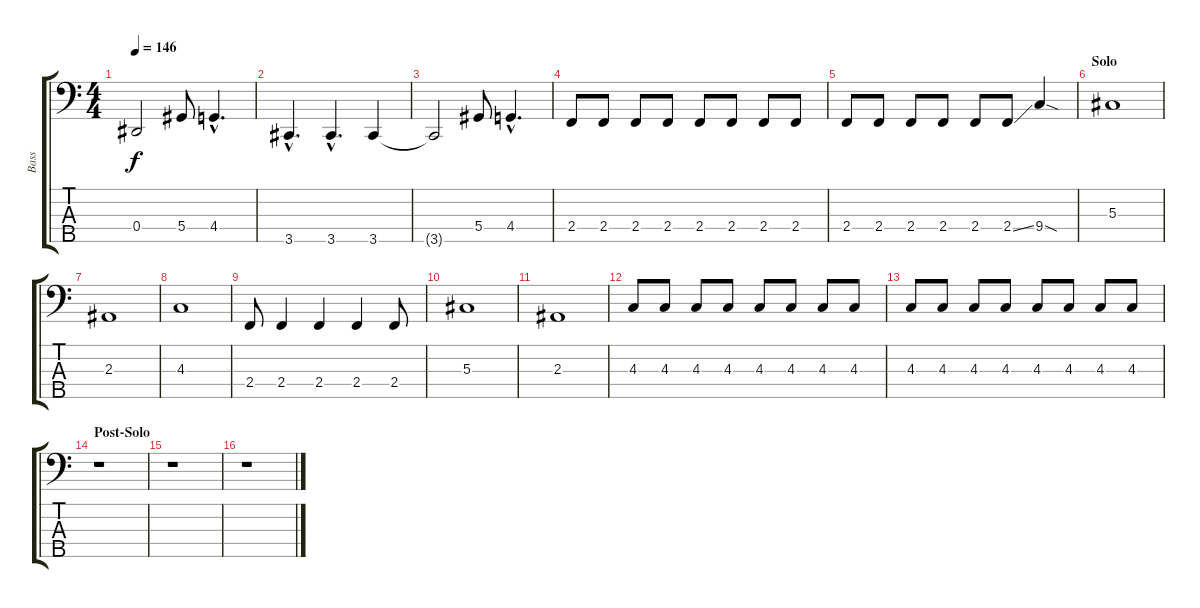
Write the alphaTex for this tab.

\track ("Bass" "Bass") {instrument electricbasspick}
\staff {score tabs}
\tuning (Gb2 Db2 Ab1 Eb1 Bb0) {hide}
\ts (4 4)
\tempo 146
\clef f4
\ks c
0.4{t}.2{dy f} 5.4.8 4.4{hac}.4{d} |
3.5{hac}.4{d} 3.5{hac}.4{d} 3.5.4 |
3.5{t}.2 5.4.8 4.4{hac}.4{d} |
2.4.8 2.4.8 2.4.8 2.4.8 2.4.8 2.4.8 2.4.8 2.4.8 |
2.4.8 2.4.8 2.4.8 2.4.8 2.4.8 2.4{ss}.8 9.4{sod}.4 |
\section ("" "Solo")
5.3.1 |
2.3.1 |
4.3.1 |
2.4.8 2.4.4 2.4.4 2.4.4 2.4.8 |
5.3.1 |
2.3.1 |
4.3.8 4.3.8 4.3.8 4.3.8 4.3.8 4.3.8 4.3.8 4.3.8 |
4.3.8 4.3.8 4.3.8 4.3.8 4.3.8 4.3.8 4.3.8 4.3.8 |
\section ("" "Post-Solo")
r.1 |
r.1 |
r.1
